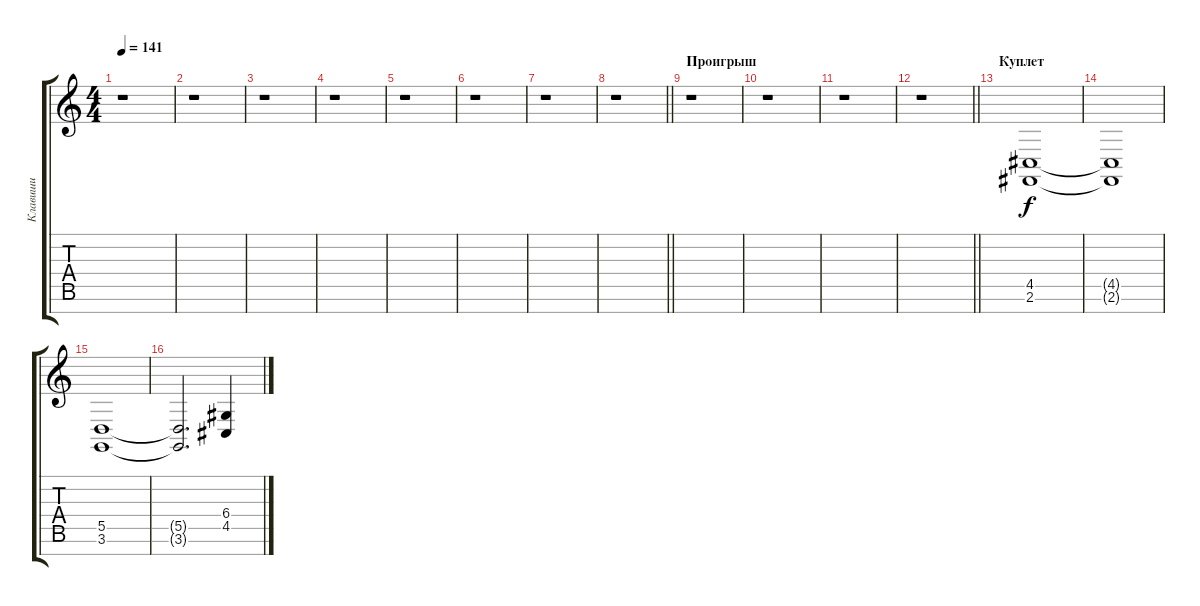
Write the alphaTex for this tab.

\track ("Клавиши" "Клавиши") {instrument acousticgrandpiano}
\staff {score tabs}
\tuning (E4 B3 G3 D3 A2 E2 B1) {hide}
\ts (4 4)
\section ("" "")
\tempo 141
\clef g2
\ks c
r.1{dy f} |
r.1 |
r.1 |
r.1 |
r.1 |
r.1 |
r.1 |
\barLineRight lightlight
r.1 |
\section ("" "Проигрыш")
r.1 |
r.1 |
r.1 |
\barLineRight lightlight
r.1 |
\section ("" "Куплет")
(4.5 2.6).1{instrument pad3polysynth} |
(4.5{t} 2.6{t}).1 |
(5.5 3.6).1 |
(5.5{t} 3.6{t}).2{d} (6.4 4.5).4
